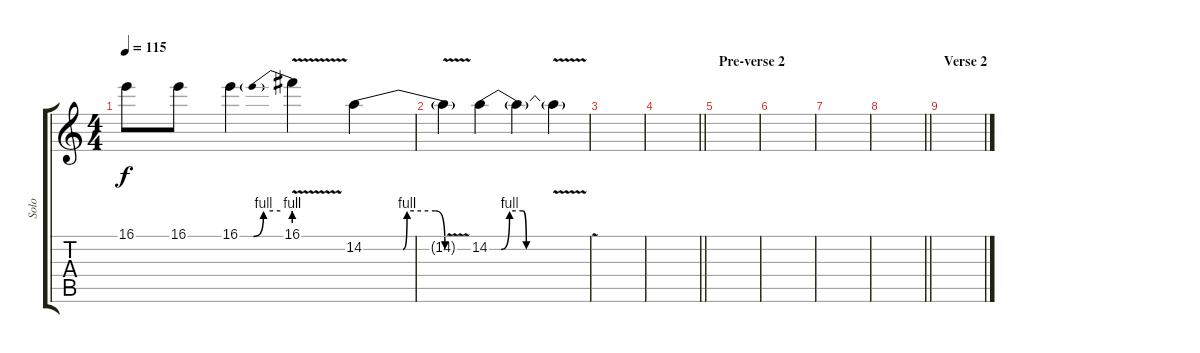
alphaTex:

\track ("Solo" "Solo") {instrument distortionguitar}
\staff {score tabs}
\tuning (C4 G3 Eb3 Bb2 F2 C2) {hide}
\ts (4 4)
\tempo 115
\clef g2
\ks c
16.1.8{dy f} 16.1.8 16.1{be (custom 0 0 20 0 35 4 60 4)}.4 16.1{be (prebend 0 4 60 4) v}.4 14.2{be (custom 0 0 18 0 29 0 32 4 53 4 60 0)}.4 |
14.2{v t}.4 14.2{be (custom 0 0 7 0 12 4 20 4 22 0 33 0 60 0)}.4 14.2{t}.4 14.2{v t}.4 |
|
\barLineRight lightlight
|
\section ("" "Pre-verse 2")
|
|
|
\barLineRight lightlight
|
\section ("" "Verse 2")
